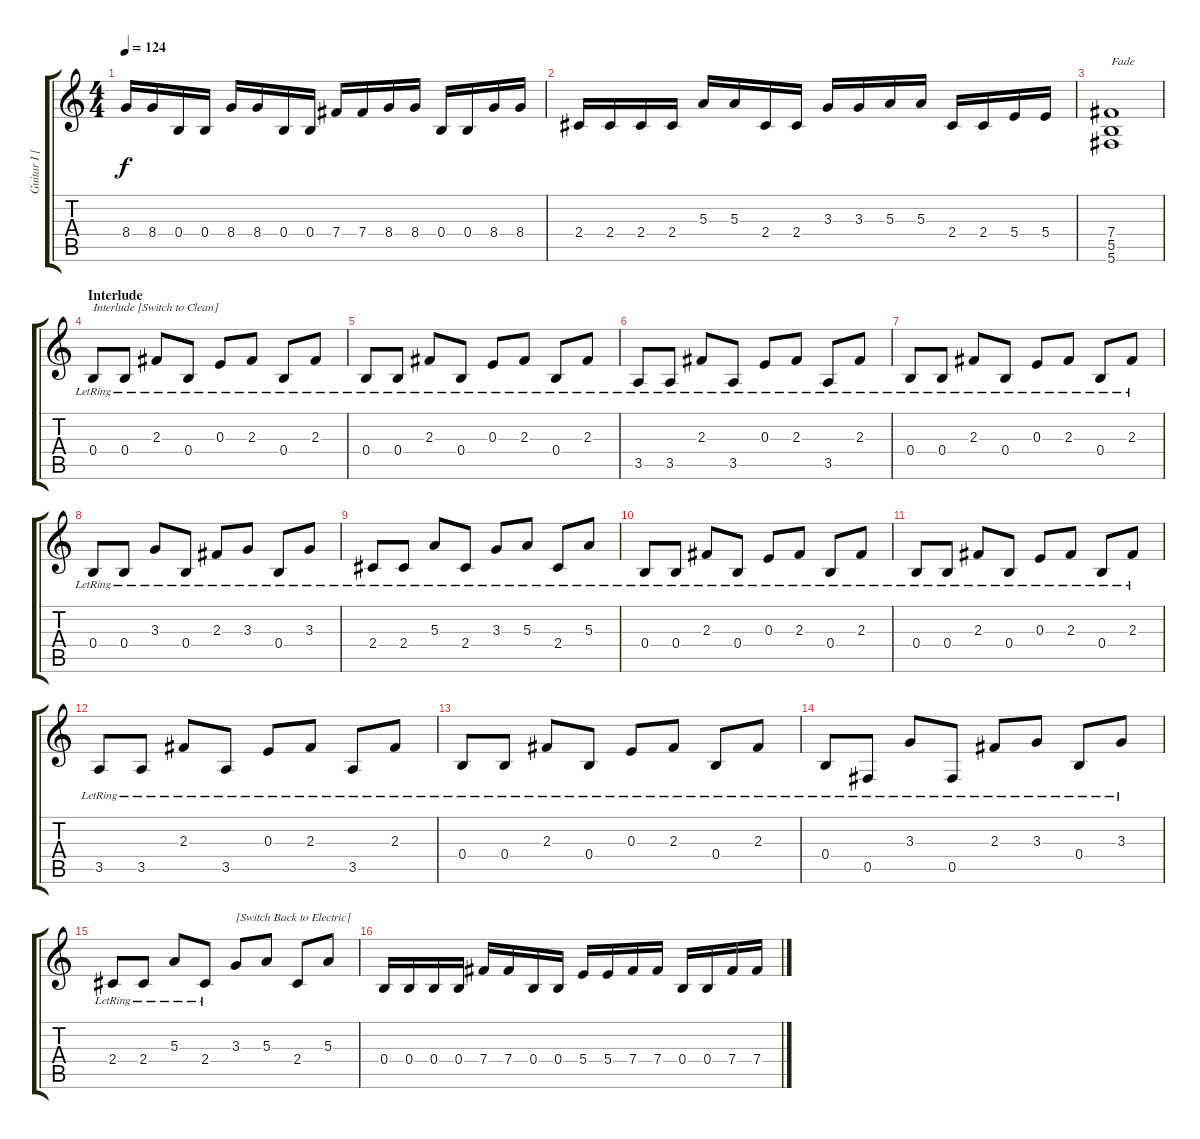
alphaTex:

\track ("Guitar I [Sundin]" "Guitar I [") {instrument distortionguitar}
\staff {score tabs}
\tuning (Db4 Ab3 E3 B2 Gb2 Db2) {hide}
\ts (4 4)
\tempo 124
\clef g2
\ks c
8.4.16{dy f} 8.4.16 0.4.16 0.4.16 8.4.16 8.4.16 0.4.16 0.4.16 7.4.16 7.4.16 8.4.16 8.4.16 0.4.16 0.4.16 8.4.16 8.4.16 |
2.4.16 2.4.16 2.4.16 2.4.16 5.3.16 5.3.16 2.4.16 2.4.16 3.3.16 3.3.16 5.3.16 5.3.16 2.4.16 2.4.16 5.4.16 5.4.16 |
(7.4 5.5 5.6).1{txt "Fade" volume 0} |
\section ("" "Interlude")
0.4{lr}.8{txt "Interlude [Switch to Clean]" volume 15 balance 8 instrument electricguitarjazz} 0.4{lr}.8 2.3{lr}.8 0.4{lr}.8 0.3{lr}.8 2.3{lr}.8 0.4{lr}.8 2.3{lr}.8 |
0.4{lr}.8 0.4{lr}.8 2.3{lr}.8 0.4{lr}.8 0.3{lr}.8 2.3{lr}.8 0.4{lr}.8 2.3{lr}.8 |
3.5{lr}.8 3.5{lr}.8 2.3{lr}.8 3.5{lr}.8 0.3{lr}.8 2.3{lr}.8 3.5{lr}.8 2.3{lr}.8 |
0.4{lr}.8 0.4{lr}.8 2.3{lr}.8 0.4{lr}.8 0.3{lr}.8 2.3{lr}.8 0.4{lr}.8 2.3{lr}.8 |
0.4{lr}.8 0.4{lr}.8 3.3{lr}.8 0.4{lr}.8 2.3{lr}.8 3.3{lr}.8 0.4{lr}.8 3.3{lr}.8 |
2.4{lr}.8 2.4{lr}.8 5.3{lr}.8 2.4{lr}.8 3.3{lr}.8 5.3{lr}.8 2.4{lr}.8 5.3{lr}.8 |
0.4{lr}.8 0.4{lr}.8 2.3{lr}.8 0.4{lr}.8 0.3{lr}.8 2.3{lr}.8 0.4{lr}.8 2.3{lr}.8 |
0.4{lr}.8 0.4{lr}.8 2.3{lr}.8 0.4{lr}.8 0.3{lr}.8 2.3{lr}.8 0.4{lr}.8 2.3{lr}.8 |
3.5{lr}.8 3.5{lr}.8 2.3{lr}.8 3.5{lr}.8 0.3{lr}.8 2.3{lr}.8 3.5{lr}.8 2.3{lr}.8 |
0.4{lr}.8 0.4{lr}.8 2.3{lr}.8 0.4{lr}.8 0.3{lr}.8 2.3{lr}.8 0.4{lr}.8 2.3{lr}.8 |
0.4{lr}.8 0.5{lr}.8 3.3{lr}.8 0.5{lr}.8 2.3{lr}.8 3.3{lr}.8 0.4{lr}.8 3.3{lr}.8 |
2.4{lr}.8 2.4{lr}.8 5.3{lr}.8 2.4{lr}.8 3.3.8{txt "[Switch Back to Electric]" balance 0 instrument distortionguitar} 5.3.8 2.4.8 5.3.8 |
0.4.16 0.4.16 0.4.16 0.4.16 7.4.16 7.4.16 0.4.16 0.4.16 5.4.16 5.4.16 7.4.16 7.4.16 0.4.16 0.4.16 7.4.16 7.4.16
